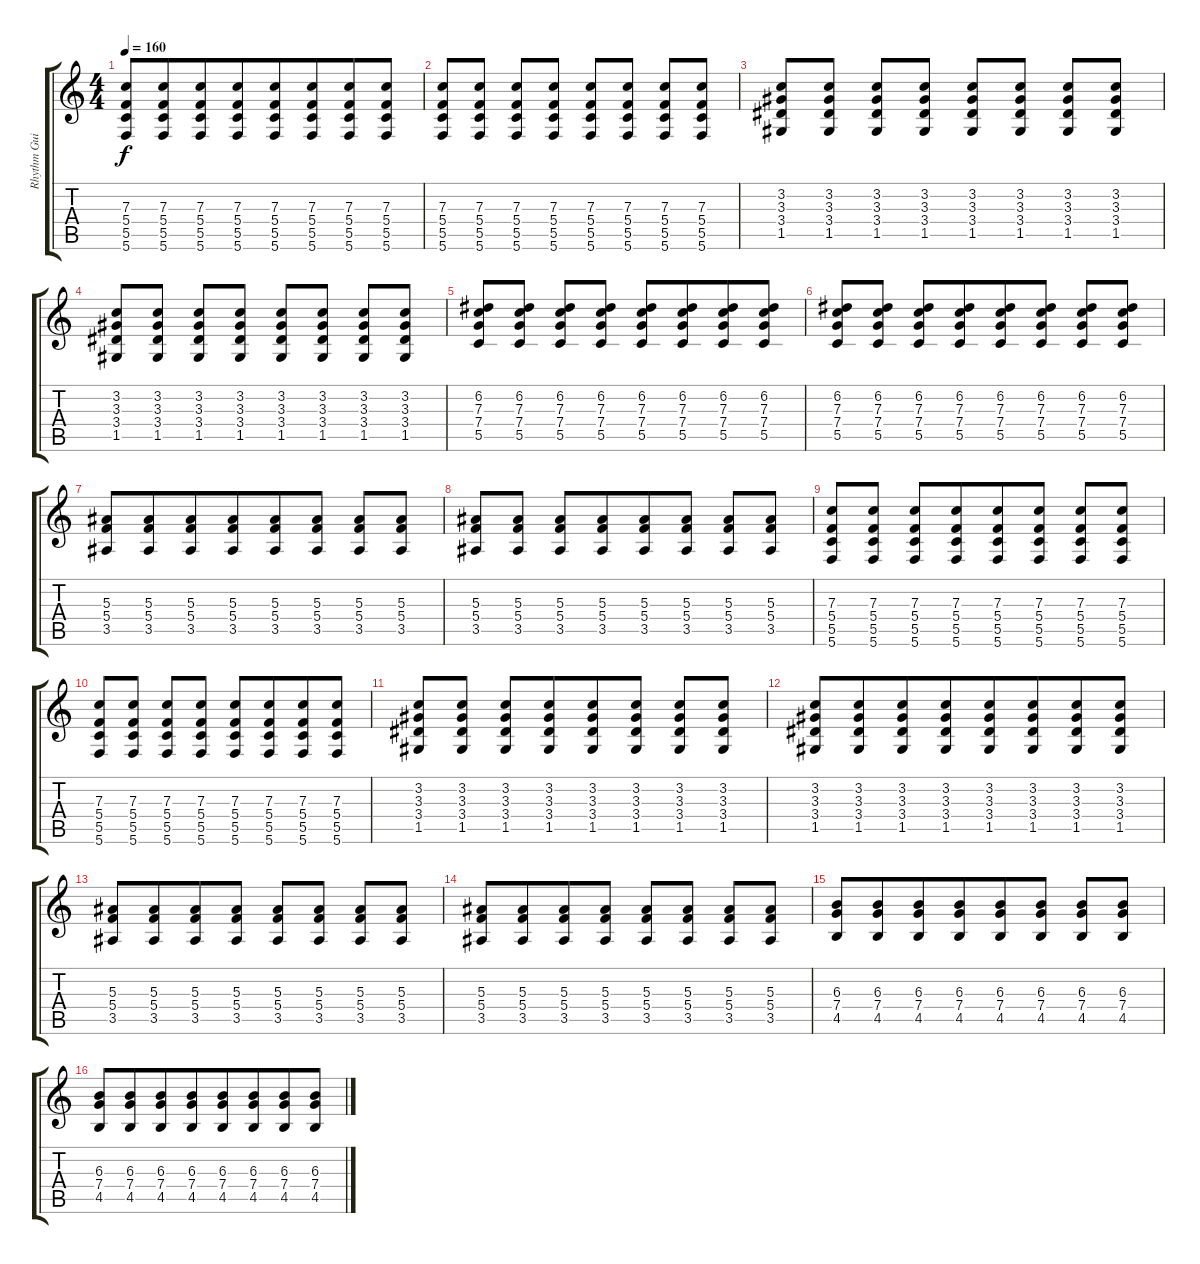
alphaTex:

\track ("Rhythm Guitar" "Rhythm Gui") {instrument overdrivenguitar}
\staff {score tabs}
\tuning (D4 A3 F3 C3 G2 C2) {hide}
\ts (4 4)
\tempo 160
\clef g2
\ks c
(7.3 5.4 5.5 5.6).8{dy f beam merge} (7.3 5.4 5.5 5.6).8{beam merge} (7.3 5.4 5.5 5.6).8 (7.3 5.4 5.5 5.6).8{beam merge} (7.3 5.4 5.5 5.6).8 (7.3 5.4 5.5 5.6).8{beam merge} (7.3 5.4 5.5 5.6).8{beam merge} (7.3 5.4 5.5 5.6).8 |
(7.3 5.4 5.5 5.6).8{beam merge} (7.3 5.4 5.5 5.6).8 (7.3 5.4 5.5 5.6).8{beam merge} (7.3 5.4 5.5 5.6).8 (7.3 5.4 5.5 5.6).8{beam merge} (7.3 5.4 5.5 5.6).8 (7.3 5.4 5.5 5.6).8 (7.3 5.4 5.5 5.6).8 |
(3.2 3.3 3.4 1.5).8 (3.2 3.3 3.4 1.5).8 (3.2 3.3 3.4 1.5).8{beam merge} (3.2 3.3 3.4 1.5).8 (3.2 3.3 3.4 1.5).8{beam merge} (3.2 3.3 3.4 1.5).8 (3.2 3.3 3.4 1.5).8{beam merge} (3.2 3.3 3.4 1.5).8 |
(3.2 3.3 3.4 1.5).8 (3.2 3.3 3.4 1.5).8 (3.2 3.3 3.4 1.5).8{beam merge} (3.2 3.3 3.4 1.5).8 (3.2 3.3 3.4 1.5).8 (3.2 3.3 3.4 1.5).8 (3.2 3.3 3.4 1.5).8 (3.2 3.3 3.4 1.5).8 |
(6.2 7.3 7.4 5.5).8{beam merge} (6.2 7.3 7.4 5.5).8 (6.2 7.3 7.4 5.5).8 (6.2 7.3 7.4 5.5).8 (6.2 7.3 7.4 5.5).8 (6.2 7.3 7.4 5.5).8{beam merge} (6.2 7.3 7.4 5.5).8{beam merge} (6.2 7.3 7.4 5.5).8 |
(6.2 7.3 7.4 5.5).8{beam merge} (6.2 7.3 7.4 5.5).8 (6.2 7.3 7.4 5.5).8{beam merge} (6.2 7.3 7.4 5.5).8{beam merge} (6.2 7.3 7.4 5.5).8 (6.2 7.3 7.4 5.5).8 (6.2 7.3 7.4 5.5).8 (6.2 7.3 7.4 5.5).8 |
(5.3 5.4 3.5).8 (5.3 5.4 3.5).8{beam merge} (5.3 5.4 3.5).8 (5.3 5.4 3.5).8{beam merge} (5.3 5.4 3.5).8 (5.3 5.4 3.5).8 (5.3 5.4 3.5).8{beam merge} (5.3 5.4 3.5).8 |
(5.3 5.4 3.5).8{beam merge} (5.3 5.4 3.5).8 (5.3 5.4 3.5).8 (5.3 5.4 3.5).8{beam merge} (5.3 5.4 3.5).8 (5.3 5.4 3.5).8 (5.3 5.4 3.5).8{beam merge} (5.3 5.4 3.5).8 |
(7.3 5.4 5.5 5.6).8{beam merge} (7.3 5.4 5.5 5.6).8 (7.3 5.4 5.5 5.6).8{beam merge} (7.3 5.4 5.5 5.6).8{beam merge} (7.3 5.4 5.5 5.6).8{beam merge} (7.3 5.4 5.5 5.6).8 (7.3 5.4 5.5 5.6).8 (7.3 5.4 5.5 5.6).8 |
(7.3 5.4 5.5 5.6).8{beam merge} (7.3 5.4 5.5 5.6).8 (7.3 5.4 5.5 5.6).8 (7.3 5.4 5.5 5.6).8 (7.3 5.4 5.5 5.6).8{beam merge} (7.3 5.4 5.5 5.6).8{beam merge} (7.3 5.4 5.5 5.6).8 (7.3 5.4 5.5 5.6).8 |
(3.2 3.3 3.4 1.5).8{beam merge} (3.2 3.3 3.4 1.5).8 (3.2 3.3 3.4 1.5).8 (3.2 3.3 3.4 1.5).8{beam merge} (3.2 3.3 3.4 1.5).8 (3.2 3.3 3.4 1.5).8 (3.2 3.3 3.4 1.5).8{beam merge} (3.2 3.3 3.4 1.5).8 |
(3.2 3.3 3.4 1.5).8{beam merge} (3.2 3.3 3.4 1.5).8{beam merge} (3.2 3.3 3.4 1.5).8{beam merge} (3.2 3.3 3.4 1.5).8{beam merge} (3.2 3.3 3.4 1.5).8 (3.2 3.3 3.4 1.5).8{beam merge} (3.2 3.3 3.4 1.5).8 (3.2 3.3 3.4 1.5).8 |
(5.3 5.4 3.5).8 (5.3 5.4 3.5).8{beam merge} (5.3 5.4 3.5).8{beam merge} (5.3 5.4 3.5).8 (5.3 5.4 3.5).8{beam merge} (5.3 5.4 3.5).8 (5.3 5.4 3.5).8{beam merge} (5.3 5.4 3.5).8 |
(5.3 5.4 3.5).8{beam merge} (5.3 5.4 3.5).8{beam merge} (5.3 5.4 3.5).8 (5.3 5.4 3.5).8 (5.3 5.4 3.5).8{beam merge} (5.3 5.4 3.5).8 (5.3 5.4 3.5).8 (5.3 5.4 3.5).8 |
(6.3 7.4 4.5).8 (6.3 7.4 4.5).8{beam merge} (6.3 7.4 4.5).8 (6.3 7.4 4.5).8{beam merge} (6.3 7.4 4.5).8{beam merge} (6.3 7.4 4.5).8 (6.3 7.4 4.5).8{beam merge} (6.3 7.4 4.5).8 |
(6.3 7.4 4.5).8 (6.3 7.4 4.5).8{beam merge} (6.3 7.4 4.5).8{beam merge} (6.3 7.4 4.5).8{beam merge} (6.3 7.4 4.5).8 (6.3 7.4 4.5).8{beam merge} (6.3 7.4 4.5).8{beam merge} (6.3 7.4 4.5).8
